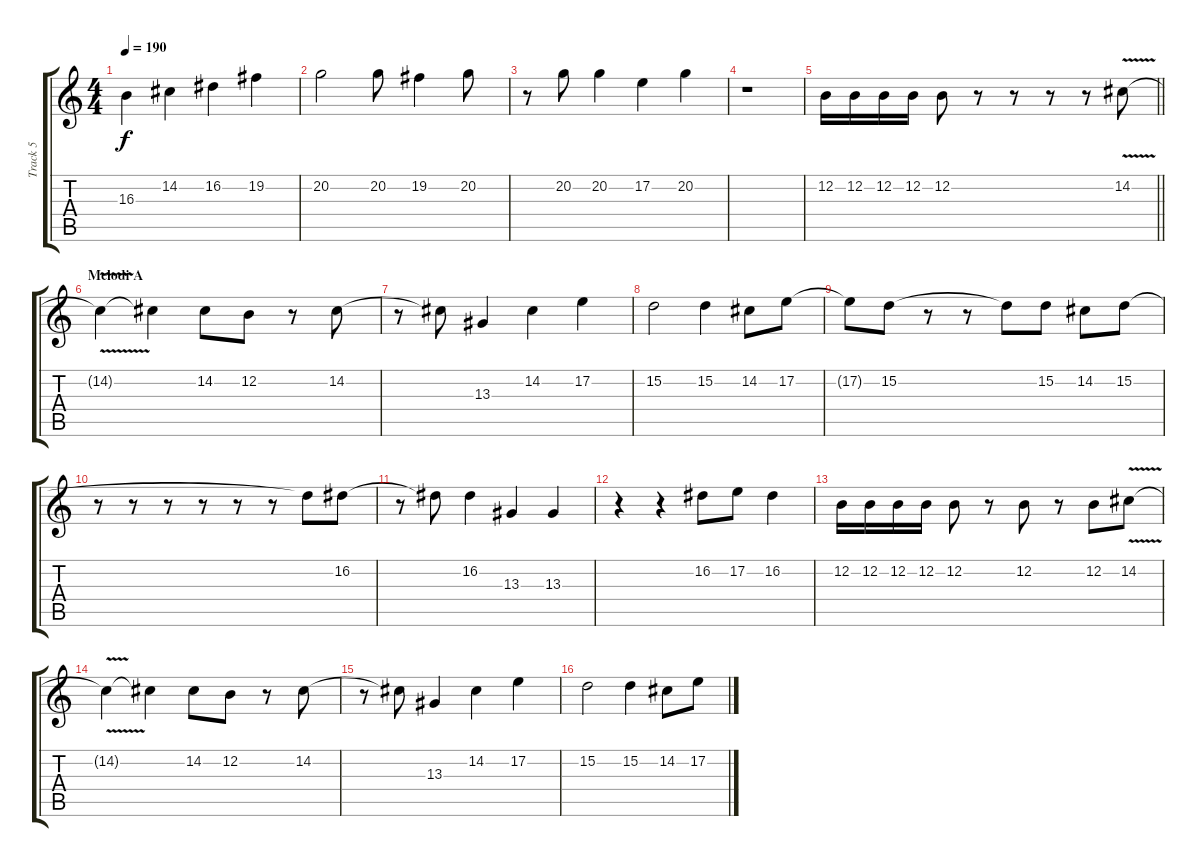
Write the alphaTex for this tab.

\track ("Track 5" "Track 5") {instrument lead2sawtooth}
\staff {score tabs}
\tuning (E4 B3 G3 D3 A2 E2) {hide}
\ts (4 4)
\tempo 190
\clef g2
\ks c
16.3.4{dy f} 14.2.4 16.2.4 19.2.4 |
20.2.2 20.2.8 19.2.4 20.2.8 |
r.8 20.2.8 20.2.4 17.2.4 20.2.4 |
r.1 |
\barLineRight lightlight
12.2.16 12.2.16 12.2.16 12.2.16 12.2.8 r.8 r.8 r.8 r.8 14.2{v}.8 |
\section ("" "Melodi A")
14.2{t}.4 14.2{t}.4 14.2.8 12.2.8 r.8 14.2.8 |
r.8 14.2{t}.8 13.3.4 14.2.4 17.2.4 |
15.2.2 15.2.4 14.2.8 17.2.8 |
17.2{t}.8 15.2.8 r.8 r.8 15.2{t}.8 15.2.8 14.2.8 15.2.8 |
r.8 r.8 r.8 r.8 r.8 r.8 15.2{t}.8 16.2.8 |
r.8 16.2{t}.8 16.2.4 13.3.4 13.3.4 |
r.4 r.4 16.2.8 17.2.8 16.2.4 |
12.2.16 12.2.16 12.2.16 12.2.16 12.2.8 r.8 12.2.8 r.8 12.2.8 14.2{v}.8 |
14.2{t}.4 14.2{t}.4 14.2.8 12.2.8 r.8 14.2.8 |
r.8 14.2{t}.8 13.3.4 14.2.4 17.2.4 |
15.2.2 15.2.4 14.2.8 17.2.8
